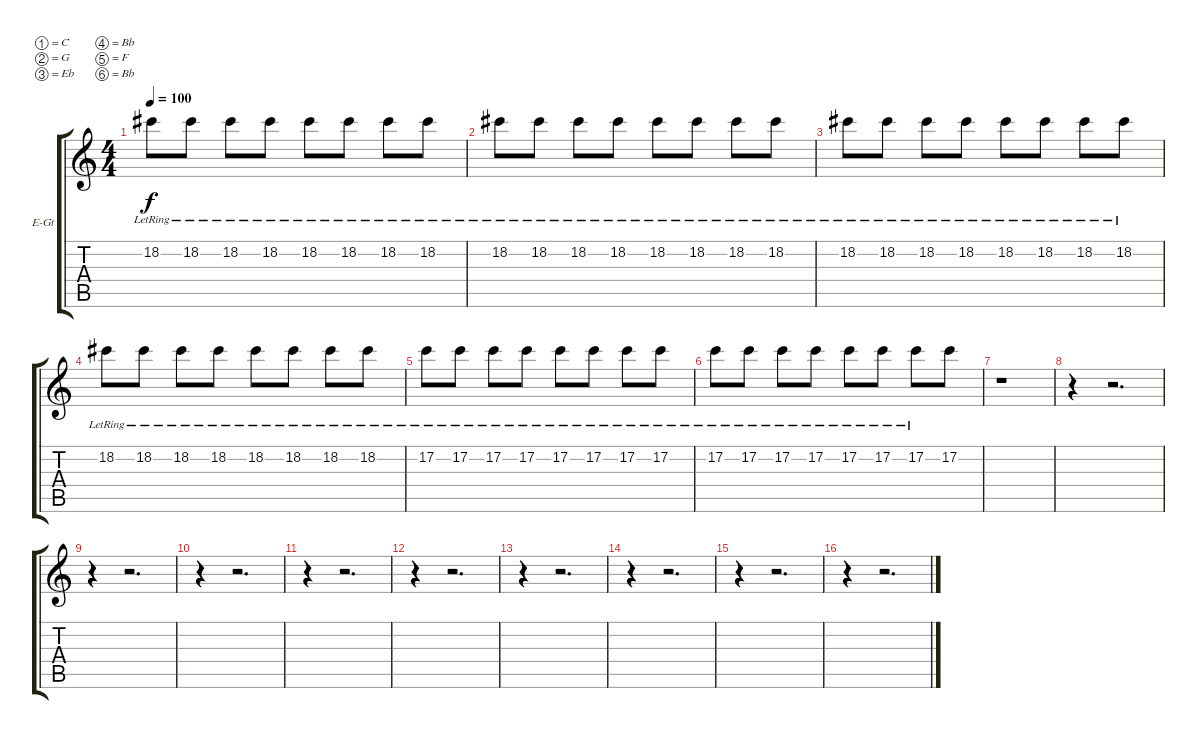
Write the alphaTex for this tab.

\bracketExtendMode groupsimilarinstruments
\firstSystemTrackNameOrientation horizontal
\otherSystemsTrackNameOrientation horizontal
\track ("Additional Guitar" "E-Gt") {instrument distortionguitar}
\staff {score tabs}
\tuning (C4 G3 Eb3 Bb2 F2 Bb1)
\ts (4 4)
\tempo 100
\clef g2
\ks c
18.2{lr}.8{dy f} 18.2{lr}.8 18.2{lr}.8 18.2{lr}.8 18.2{lr}.8 18.2{lr}.8 18.2{lr}.8 18.2{lr}.8 |
18.2{lr}.8 18.2{lr}.8 18.2{lr}.8 18.2{lr}.8 18.2{lr}.8 18.2{lr}.8 18.2{lr}.8 18.2{lr}.8 |
18.2{lr}.8 18.2{lr}.8 18.2{lr}.8 18.2{lr}.8 18.2{lr}.8 18.2{lr}.8 18.2{lr}.8 18.2{lr}.8 |
18.2{lr}.8 18.2{lr}.8 18.2{lr}.8 18.2{lr}.8 18.2{lr}.8 18.2{lr}.8 18.2{lr}.8 18.2{lr}.8 |
17.2{lr}.8 17.2{lr}.8 17.2{lr}.8 17.2{lr}.8 17.2{lr}.8 17.2{lr}.8 17.2{lr}.8 17.2{lr}.8 |
17.2{lr}.8 17.2{lr}.8 17.2{lr}.8 17.2{lr}.8 17.2{lr}.8 17.2{lr}.8 17.2{lr}.8 17.2.8 |
r.1 |
r.4 r.2{d} |
r.4 r.2{d} |
r.4 r.2{d} |
r.4 r.2{d} |
r.4 r.2{d} |
r.4 r.2{d} |
r.4 r.2{d} |
r.4 r.2{d} |
r.4 r.2{d}
